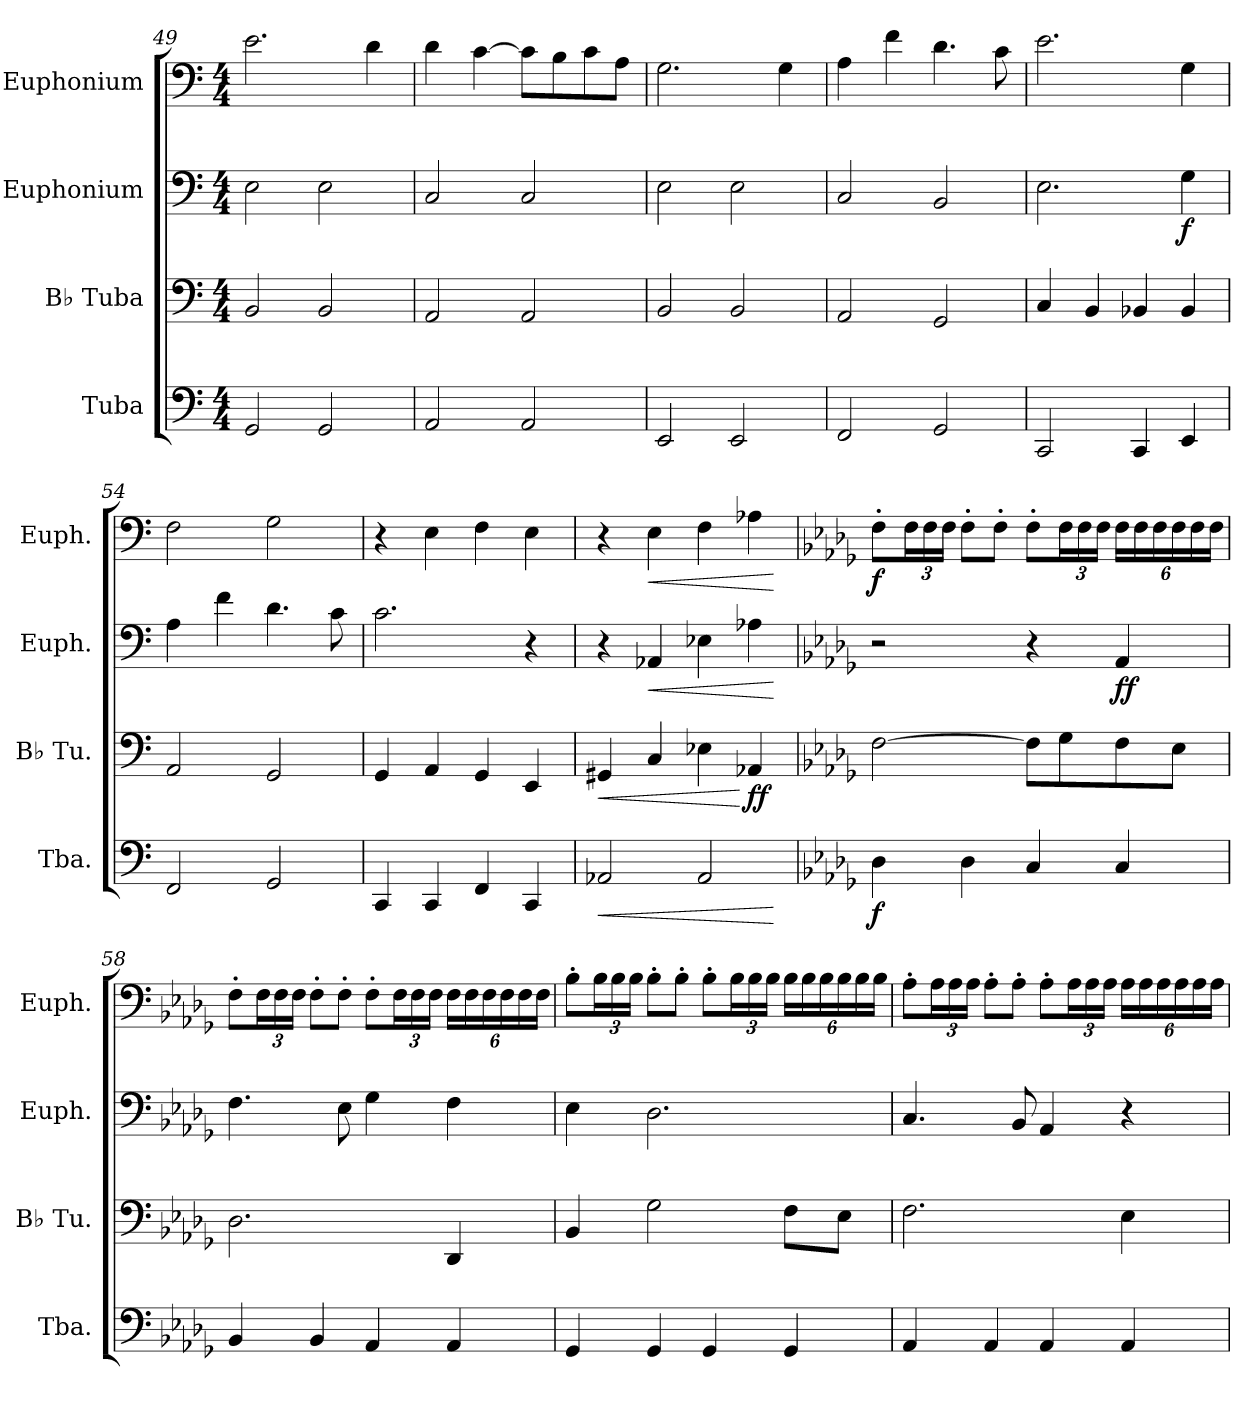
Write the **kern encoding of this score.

**kern	**dynam	**kern	**dynam	**kern	**dynam	**kern	**dynam
*part4	*part4	*part3	*part3	*part2	*part2	*part1	*part1
*staff4	*staff4	*staff3	*staff3	*staff2	*staff2	*staff1	*staff1
*I"Tuba	*	*I"B♭ Tuba	*	*I"Euphonium	*	*I"Euphonium	*
*I'Tba.	*	*I'B♭ Tu.	*	*I'Euph.	*	*I'Euph.	*
*clefF4	*	*clefF4	*	*clefF4	*	*clefF4	*
*k[]	*	*k[]	*	*k[]	*	*k[]	*
*M4/4	*	*M4/4	*	*M4/4	*	*M4/4	*
=49	=49	=49	=49	=49	=49	=49	=49
2GG/	.	2BB/	.	2E\	.	2.e\	.
2GG/	.	2BB/	.	2E\	.	.	.
.	.	.	.	.	.	4d\	.
=50	=50	=50	=50	=50	=50	=50	=50
2AA/	.	2AA/	.	2C/	.	4d\	.
.	.	.	.	.	.	[4c\	.
2AA/	.	2AA/	.	2C/	.	8c\L]	.
.	.	.	.	.	.	8B\	.
.	.	.	.	.	.	8c\	.
.	.	.	.	.	.	8A\J	.
=51	=51	=51	=51	=51	=51	=51	=51
2EE/	.	2BB/	.	2E\	.	2.G\	.
2EE/	.	2BB/	.	2E\	.	.	.
.	.	.	.	.	.	4G\	.
=52	=52	=52	=52	=52	=52	=52	=52
2FF/	.	2AA/	.	2C/	.	4A\	.
.	.	.	.	.	.	4f\	.
2GG/	.	2GG/	.	2BB/	.	4.d\	.
.	.	.	.	.	.	8c\	.
=53	=53	=53	=53	=53	=53	=53	=53
2CC/	.	4C/	.	2.E\	.	2.e\	.
.	.	4BB/	.	.	.	.	.
4CC/	.	4BB-X/	.	.	.	.	.
!	!	!	!	!	!LO:DY:b	!	!
4EE/	.	4BB-/	.	4G\	f	4G\	.
=54	=54	=54	=54	=54	=54	=54	=54
2FF/	.	2AA/	.	4A\	.	2F\	.
.	.	.	.	4f\	.	.	.
2GG/	.	2GG/	.	4.d\	.	2G\	.
.	.	.	.	8c\	.	.	.
!!LO:PB:g=z
=55	=55	=55	=55	=55	=55	=55	=55
4CC/	.	4GG/	.	2.c\	.	4r	.
4CC/	.	4AA/	.	.	.	4E\	.
4FF/	.	4GG/	.	.	.	4F\	.
4CC/	.	4EE/	.	4r	.	4E\	.
=56	=56	=56	=56	=56	=56	=56	=56
!	!LO:HP:b	!	!LO:HP:b	!	!	!	!
2AA-X/	<	4GG#X/	<	4r	.	4r	.
!	!	!	!	!	!LO:HP:b	!	!LO:HP:b
.	.	4C/	.	4AA-X/	<	4E\	<
2AA-/	.	4E-X\	.	4E-X\	.	4F\	.
!	!	!	!LO:DY:n=1:b	!	!	!	!
.	.	4AA-X/	[ ff	4A-X\	.	4A-X\	.
.	[	.	.	.	[	.	[
=57	=57	=57	=57	=57	=57	=57	=57
*k[b-e-a-d-g-]	*	*k[b-e-a-d-g-]	*	*k[b-e-a-d-g-]	*	*k[b-e-a-d-g-]	*
!	!LO:DY:b	!	!	!	!	!	!LO:DY:b
4D-\	f	[2F\	.	2r	.	8F'\L	f
*	*	*	*	*	*	*Xbrackettup	*
.	.	.	.	.	.	24F\L	.
.	.	.	.	.	.	24F\	.
.	.	.	.	.	.	24F\JJ	.
4D-\	.	.	.	.	.	8F'\L	.
.	.	.	.	.	.	8F'\J	.
4C/	.	8F\L]	.	4r	.	8F'\L	.
.	.	8G-\	.	.	.	24F\L	.
.	.	.	.	.	.	24F\	.
.	.	.	.	.	.	24F\JJ	.
!	!	!	!	!	!LO:DY:b	!	!
4C/	.	8F\	.	4AA-/	ff	24F\LL	.
.	.	.	.	.	.	24F\	.
.	.	.	.	.	.	24F\	.
.	.	8E-\J	.	.	.	24F\	.
.	.	.	.	.	.	24F\	.
.	.	.	.	.	.	24F\JJ	.
!!LO:LB:g=z
=58	=58	=58	=58	=58	=58	=58	=58
4BB-/	.	2.D-\	.	4.F\	.	8F'\L	.
.	.	.	.	.	.	24F\L	.
.	.	.	.	.	.	24F\	.
.	.	.	.	.	.	24F\JJ	.
4BB-/	.	.	.	.	.	8F'\L	.
.	.	.	.	8E-\	.	8F'\J	.
4AA-/	.	.	.	4G-\	.	8F'\L	.
.	.	.	.	.	.	24F\L	.
.	.	.	.	.	.	24F\	.
.	.	.	.	.	.	24F\JJ	.
4AA-/	.	4DD-/	.	4F\	.	24F\LL	.
.	.	.	.	.	.	24F\	.
.	.	.	.	.	.	24F\	.
.	.	.	.	.	.	24F\	.
.	.	.	.	.	.	24F\	.
.	.	.	.	.	.	24F\JJ	.
=59	=59	=59	=59	=59	=59	=59	=59
4GG-/	.	4BB-/	.	4E-\	.	8B-'\L	.
.	.	.	.	.	.	24B-\L	.
.	.	.	.	.	.	24B-\	.
.	.	.	.	.	.	24B-\JJ	.
4GG-/	.	2G-\	.	2.D-\	.	8B-'\L	.
.	.	.	.	.	.	8B-'\J	.
4GG-/	.	.	.	.	.	8B-'\L	.
.	.	.	.	.	.	24B-\L	.
.	.	.	.	.	.	24B-\	.
.	.	.	.	.	.	24B-\JJ	.
4GG-/	.	8F\L	.	.	.	24B-\LL	.
.	.	.	.	.	.	24B-\	.
.	.	.	.	.	.	24B-\	.
.	.	8E-\J	.	.	.	24B-\	.
.	.	.	.	.	.	24B-\	.
.	.	.	.	.	.	24B-\JJ	.
!!LO:LB:g=z
=60	=60	=60	=60	=60	=60	=60	=60
4AA-/	.	2.F\	.	4.C/	.	8A-'\L	.
.	.	.	.	.	.	24A-\L	.
.	.	.	.	.	.	24A-\	.
.	.	.	.	.	.	24A-\JJ	.
4AA-/	.	.	.	.	.	8A-'\L	.
.	.	.	.	8BB-/	.	8A-'\J	.
4AA-/	.	.	.	4AA-/	.	8A-'\L	.
.	.	.	.	.	.	24A-\L	.
.	.	.	.	.	.	24A-\	.
.	.	.	.	.	.	24A-\JJ	.
4AA-/	.	4E-\	.	4r	.	24A-\LL	.
.	.	.	.	.	.	24A-\	.
.	.	.	.	.	.	24A-\	.
.	.	.	.	.	.	24A-\	.
.	.	.	.	.	.	24A-\	.
.	.	.	.	.	.	24A-\JJ	.
=	=	=	=	=	=	=	=
*-	*-	*-	*-	*-	*-	*-	*-
